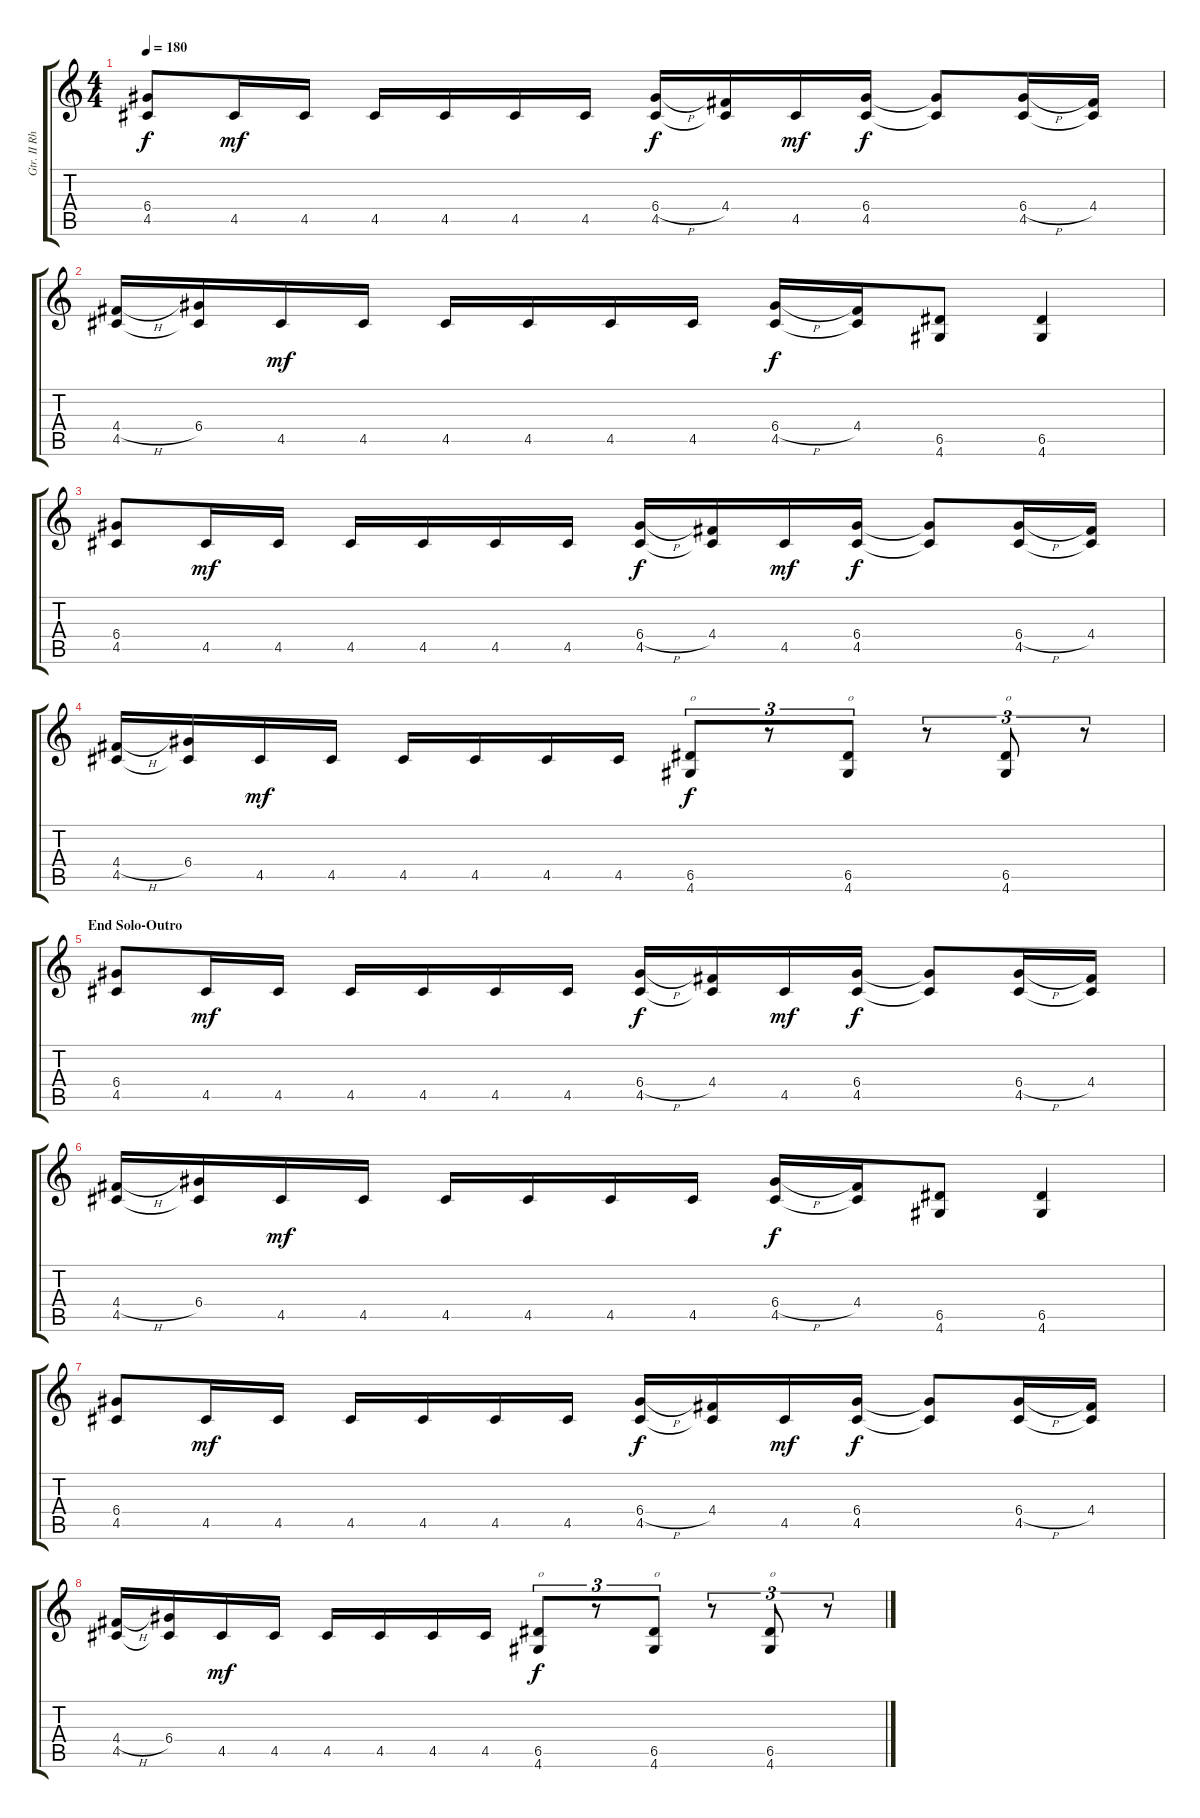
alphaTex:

\track ("Gtr. II Rhytm" "Gtr. II Rh") {instrument overdrivenguitar}
\staff {score tabs}
\tuning (E4 B3 G3 D3 A2 E2) {hide}
\ts (4 4)
\tempo 180
\clef g2
\ks c
(6.4 4.5).8{dy f} 4.5.16{dy mf} 4.5.16 4.5.16 4.5.16 4.5.16 4.5.16 (6.4{h} 4.5).16{dy f} (4.4 4.5{t}).16 4.5.16{dy mf} (6.4 4.5).16{dy f} (6.4{t} 4.5{t}).8 (6.4{h} 4.5).16 (4.4 4.5{t}).16 |
(4.4{h} 4.5).16 (6.4 4.5{t}).16 4.5.16{dy mf} 4.5.16 4.5.16 4.5.16 4.5.16 4.5.16 (6.4{h} 4.5).16{dy f} (4.4 4.5{t}).16 (6.5 4.6).8 (6.5 4.6).4 |
(6.4 4.5).8 4.5.16{dy mf} 4.5.16 4.5.16 4.5.16 4.5.16 4.5.16 (6.4{h} 4.5).16{dy f} (4.4 4.5{t}).16 4.5.16{dy mf} (6.4 4.5).16{dy f} (6.4{t} 4.5{t}).8 (6.4{h} 4.5).16 (4.4 4.5{t}).16 |
(4.4{h} 4.5).16 (6.4 4.5{t}).16 4.5.16{dy mf} 4.5.16 4.5.16 4.5.16 4.5.16 4.5.16 (6.5 4.6).8{tu (3 2) txt "o" dy f} r.8{tu (3 2)} (6.5 4.6).8{tu (3 2) txt "o"} r.8{tu (3 2)} (6.5 4.6).8{tu (3 2) txt "o"} r.8{tu (3 2)} |
\section ("" "End Solo-Outro")
(6.4 4.5).8 4.5.16{dy mf} 4.5.16 4.5.16 4.5.16 4.5.16 4.5.16 (6.4{h} 4.5).16{dy f} (4.4 4.5{t}).16 4.5.16{dy mf} (6.4 4.5).16{dy f} (6.4{t} 4.5{t}).8 (6.4{h} 4.5).16 (4.4 4.5{t}).16 |
(4.4{h} 4.5).16 (6.4 4.5{t}).16 4.5.16{dy mf} 4.5.16 4.5.16 4.5.16 4.5.16 4.5.16 (6.4{h} 4.5).16{dy f} (4.4 4.5{t}).16 (6.5 4.6).8 (6.5 4.6).4 |
(6.4 4.5).8 4.5.16{dy mf} 4.5.16 4.5.16 4.5.16 4.5.16 4.5.16 (6.4{h} 4.5).16{dy f} (4.4 4.5{t}).16 4.5.16{dy mf} (6.4 4.5).16{dy f} (6.4{t} 4.5{t}).8 (6.4{h} 4.5).16 (4.4 4.5{t}).16 |
(4.4{h} 4.5).16 (6.4 4.5{t}).16 4.5.16{dy mf} 4.5.16 4.5.16 4.5.16 4.5.16 4.5.16 (6.5 4.6).8{tu (3 2) txt "o" dy f} r.8{tu (3 2)} (6.5 4.6).8{tu (3 2) txt "o"} r.8{tu (3 2)} (6.5 4.6).8{tu (3 2) txt "o"} r.8{tu (3 2)}
